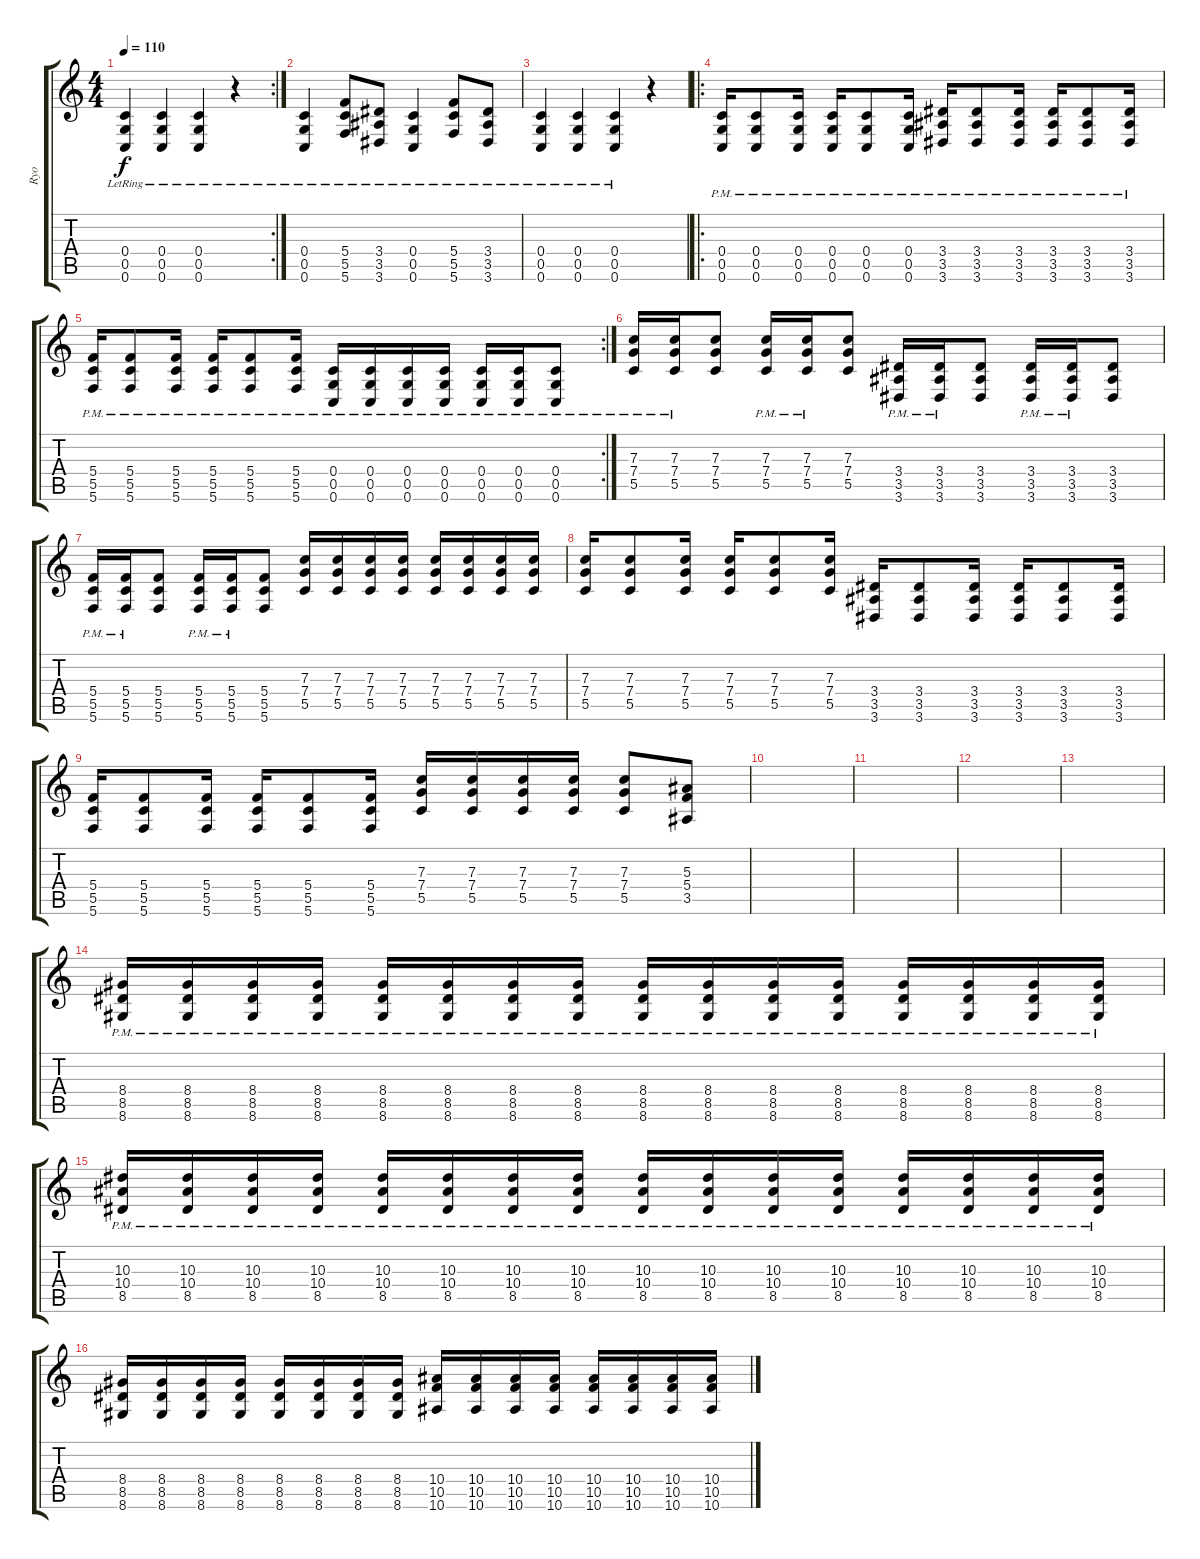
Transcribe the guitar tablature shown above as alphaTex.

\track ("Ryo" "Ryo") {instrument overdrivenguitar}
\staff {score tabs}
\tuning (D4 A3 F3 C3 G2 C2) {hide}
\rc 2
\ts (4 4)
\tempo 110
\clef g2
\ks c
(0.4{lr} 0.5{lr} 0.6{lr}).4{dy f} (0.4{lr} 0.5{lr} 0.6{lr}).4 (0.4{lr} 0.5{lr} 0.6{lr}).4 r.4 |
(0.4{lr} 0.5{lr} 0.6{lr}).4 (5.4{lr} 5.5{lr} 5.6{lr}).8 (3.4{lr} 3.5{lr} 3.6{lr}).8 (0.4{lr} 0.5{lr} 0.6{lr}).4 (5.4{lr} 5.5{lr} 5.6{lr}).8 (3.4{lr} 3.5{lr} 3.6{lr}).8 |
(0.4{lr} 0.5{lr} 0.6{lr}).4 (0.4{lr} 0.5{lr} 0.6{lr}).4 (0.4{lr} 0.5{lr} 0.6{lr}).4 r.4 |
\ro
(0.4{pm} 0.5{pm} 0.6{pm}).16 (0.4{pm} 0.5{pm} 0.6{pm}).8 (0.4{pm} 0.5{pm} 0.6{pm}).16 (0.4{pm} 0.5{pm} 0.6{pm}).16 (0.4{pm} 0.5{pm} 0.6{pm}).8 (0.4{pm} 0.5{pm} 0.6{pm}).16 (3.4{pm} 3.5{pm} 3.6{pm}).16 (3.4{pm} 3.5{pm} 3.6{pm}).8 (3.4{pm} 3.5{pm} 3.6{pm}).16 (3.4{pm} 3.5{pm} 3.6{pm}).16 (3.4{pm} 3.5{pm} 3.6{pm}).8 (3.4{pm} 3.5{pm} 3.6{pm}).16 |
\rc 2
(5.4{pm} 5.5{pm} 5.6{pm}).16 (5.4{pm} 5.5{pm} 5.6{pm}).8 (5.4{pm} 5.5{pm} 5.6{pm}).16 (5.4{pm} 5.5{pm} 5.6{pm}).16 (5.4{pm} 5.5{pm} 5.6{pm}).8 (5.4{pm} 5.5{pm} 5.6{pm}).16 (0.4{pm} 0.5{pm} 0.6{pm}).16 (0.4{pm} 0.5{pm} 0.6{pm}).16 (0.4{pm} 0.5{pm} 0.6{pm}).16 (0.4{pm} 0.5{pm} 0.6{pm}).16 (0.4{pm} 0.5{pm} 0.6{pm}).16 (0.4{pm} 0.5{pm} 0.6{pm}).16 (0.4{pm} 0.5{pm} 0.6{pm}).8 |
(7.3{pm} 7.4{pm} 5.5{pm}).16 (7.3{pm} 7.4{pm} 5.5{pm}).16 (7.3 7.4 5.5).8 (7.3{pm} 7.4{pm} 5.5{pm}).16 (7.3{pm} 7.4{pm} 5.5{pm}).16 (7.3 7.4 5.5).8 (3.4{pm} 3.5{pm} 3.6{pm}).16 (3.4{pm} 3.5{pm} 3.6{pm}).16 (3.4 3.5 3.6).8 (3.4{pm} 3.5{pm} 3.6{pm}).16 (3.4{pm} 3.5{pm} 3.6{pm}).16 (3.4 3.5 3.6).8 |
(5.4{pm} 5.5{pm} 5.6{pm}).16 (5.4{pm} 5.5{pm} 5.6{pm}).16 (5.4 5.5 5.6).8 (5.4{pm} 5.5{pm} 5.6{pm}).16 (5.4{pm} 5.5{pm} 5.6{pm}).16 (5.4 5.5 5.6).8 (7.3 7.4 5.5).16 (7.3 7.4 5.5).16 (7.3 7.4 5.5).16 (7.3 7.4 5.5).16 (7.3 7.4 5.5).16 (7.3 7.4 5.5).16 (7.3 7.4 5.5).16 (7.3 7.4 5.5).16 |
(7.3 7.4 5.5).16 (7.3 7.4 5.5).8 (7.3 7.4 5.5).16 (7.3 7.4 5.5).16 (7.3 7.4 5.5).8 (7.3 7.4 5.5).16 (3.4 3.5 3.6).16 (3.4 3.5 3.6).8 (3.4 3.5 3.6).16 (3.4 3.5 3.6).16 (3.4 3.5 3.6).8 (3.4 3.5 3.6).16 |
(5.4 5.5 5.6).16 (5.4 5.5 5.6).8 (5.4 5.5 5.6).16 (5.4 5.5 5.6).16 (5.4 5.5 5.6).8 (5.4 5.5 5.6).16 (7.3 7.4 5.5).16 (7.3 7.4 5.5).16 (7.3 7.4 5.5).16 (7.3 7.4 5.5).16 (7.3 7.4 5.5).8 (5.3 5.4 3.5).8 |
|
|
|
|
(8.4{pm} 8.5{pm} 8.6{pm}).16 (8.4{pm} 8.5{pm} 8.6{pm}).16 (8.4{pm} 8.5{pm} 8.6{pm}).16 (8.4{pm} 8.5{pm} 8.6{pm}).16 (8.4{pm} 8.5{pm} 8.6{pm}).16 (8.4{pm} 8.5{pm} 8.6{pm}).16 (8.4{pm} 8.5{pm} 8.6{pm}).16 (8.4{pm} 8.5{pm} 8.6{pm}).16 (8.4{pm} 8.5{pm} 8.6{pm}).16 (8.4{pm} 8.5{pm} 8.6{pm}).16 (8.4{pm} 8.5{pm} 8.6{pm}).16 (8.4{pm} 8.5{pm} 8.6{pm}).16 (8.4{pm} 8.5{pm} 8.6{pm}).16 (8.4{pm} 8.5{pm} 8.6{pm}).16 (8.4{pm} 8.5{pm} 8.6{pm}).16 (8.4{pm} 8.5{pm} 8.6{pm}).16 |
(10.3{pm} 10.4{pm} 8.5{pm}).16 (10.3{pm} 10.4{pm} 8.5{pm}).16 (10.3{pm} 10.4{pm} 8.5{pm}).16 (10.3{pm} 10.4{pm} 8.5{pm}).16 (10.3{pm} 10.4{pm} 8.5{pm}).16 (10.3{pm} 10.4{pm} 8.5{pm}).16 (10.3{pm} 10.4{pm} 8.5{pm}).16 (10.3{pm} 10.4{pm} 8.5{pm}).16 (10.3{pm} 10.4{pm} 8.5{pm}).16 (10.3{pm} 10.4{pm} 8.5{pm}).16 (10.3{pm} 10.4{pm} 8.5{pm}).16 (10.3{pm} 10.4{pm} 8.5{pm}).16 (10.3{pm} 10.4{pm} 8.5{pm}).16 (10.3{pm} 10.4{pm} 8.5{pm}).16 (10.3{pm} 10.4{pm} 8.5{pm}).16 (10.3{pm} 10.4{pm} 8.5{pm}).16 |
(8.4 8.5 8.6).16 (8.4 8.5 8.6).16 (8.4 8.5 8.6).16 (8.4 8.5 8.6).16 (8.4 8.5 8.6).16 (8.4 8.5 8.6).16 (8.4 8.5 8.6).16 (8.4 8.5 8.6).16 (10.4 10.5 10.6).16 (10.4 10.5 10.6).16 (10.4 10.5 10.6).16 (10.4 10.5 10.6).16 (10.4 10.5 10.6).16 (10.4 10.5 10.6).16 (10.4 10.5 10.6).16 (10.4 10.5 10.6).16
